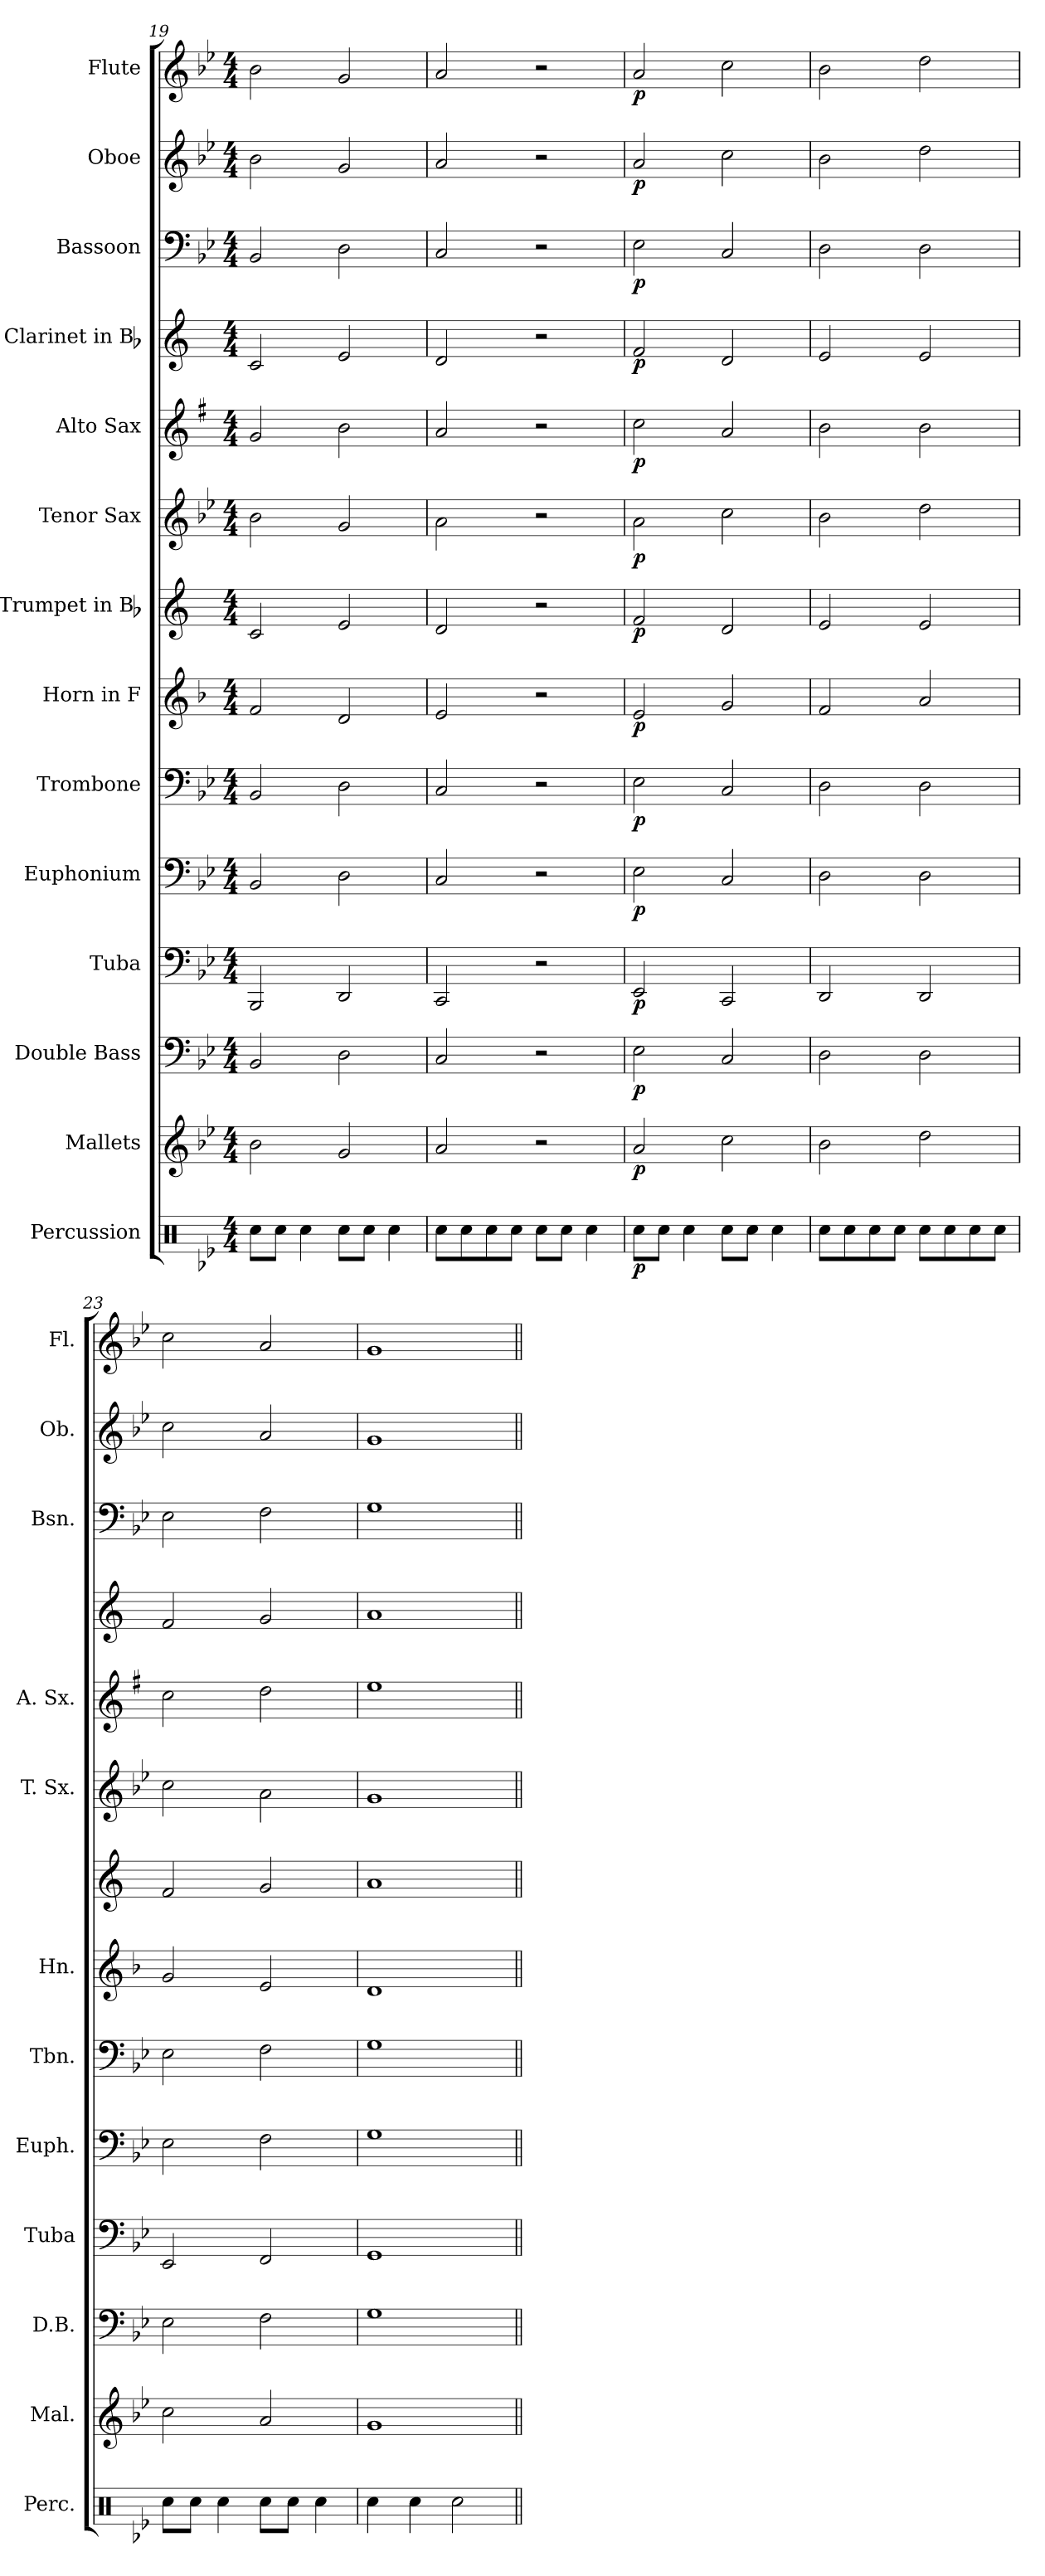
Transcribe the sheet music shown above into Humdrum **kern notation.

**kern	**dynam	**kern	**dynam	**kern	**dynam	**kern	**dynam	**kern	**dynam	**kern	**dynam	**kern	**dynam	**kern	**dynam	**kern	**dynam	**kern	**dynam	**kern	**dynam	**kern	**dynam	**kern	**dynam	**kern	**dynam
*part14	*part14	*part13	*part13	*part12	*part12	*part11	*part11	*part10	*part10	*part9	*part9	*part8	*part8	*part7	*part7	*part6	*part6	*part5	*part5	*part4	*part4	*part3	*part3	*part2	*part2	*part1	*part1
*staff14	*staff14	*staff13	*staff13	*staff12	*staff12	*staff11	*staff11	*staff10	*staff10	*staff9	*staff9	*staff8	*staff8	*staff7	*staff7	*staff6	*staff6	*staff5	*staff5	*staff4	*staff4	*staff3	*staff3	*staff2	*staff2	*staff1	*staff1
*I"Percussion	*	*I"Mallets	*	*I"Double Bass	*	*I"Tuba	*	*I"Euphonium	*	*I"Trombone	*	*I"Horn in F	*	*I"Trumpet in Bb	*	*I"Tenor Sax	*	*I"Alto Sax	*	*I"Clarinet in Bb	*	*I"Bassoon	*	*I"Oboe	*	*I"Flute	*
*I'Perc.	*	*I'Mal.	*	*I'D.B.	*	*I'Tuba	*	*I'Euph.	*	*I'Tbn.	*	*I'Hn.	*	*	*	*I'T. Sx.	*	*I'A. Sx.	*	*	*	*I'Bsn.	*	*I'Ob.	*	*I'Fl.	*
*clefX	*	*clefG2	*	*clefF4	*	*clefF4	*	*clefF4	*	*clefF4	*	*clefG2	*	*clefG2	*	*clefG2	*	*clefG2	*	*clefG2	*	*clefF4	*	*clefG2	*	*clefG2	*
*	*	*	*	*ITrd7c12	*	*	*	*	*	*	*	*ITrd4c7	*	*ITrd1c2	*	*ITrd8c14	*	*ITrd5c9	*	*ITrd1c2	*	*	*	*	*	*	*
*k[b-e-]	*	*k[b-e-]	*	*k[b-e-]	*	*k[b-e-]	*	*k[b-e-]	*	*k[b-e-]	*	*k[b-e-]	*	*k[b-e-]	*	*k[b-e-]	*	*k[b-e-]	*	*k[b-e-]	*	*k[b-e-]	*	*k[b-e-]	*	*k[b-e-]	*
*B-:	*	*B-:	*	*B-:	*	*B-:	*	*B-:	*	*B-:	*	*B-:	*	*B-:	*	*B-:	*	*B-:	*	*B-:	*	*B-:	*	*B-:	*	*B-:	*
*M4/4	*	*M4/4	*	*M4/4	*	*M4/4	*	*M4/4	*	*M4/4	*	*M4/4	*	*M4/4	*	*M4/4	*	*M4/4	*	*M4/4	*	*M4/4	*	*M4/4	*	*M4/4	*
=19	=19	=19	=19	=19	=19	=19	=19	=19	=19	=19	=19	=19	=19	=19	=19	=19	=19	=19	=19	=19	=19	=19	=19	=19	=19	=19	=19
8Rcc\L	.	2b-\	.	2BBB-/	.	2BBB-/	.	2BB-/	.	2BB-/	.	2B-/	.	2B-/	.	2B-\	.	2B-/	.	2B-/	.	2BB-/	.	2b-\	.	2b-\	.
8Rcc\J	.	.	.	.	.	.	.	.	.	.	.	.	.	.	.	.	.	.	.	.	.	.	.	.	.	.	.
4Rcc\	.	.	.	.	.	.	.	.	.	.	.	.	.	.	.	.	.	.	.	.	.	.	.	.	.	.	.
8Rcc\L	.	2g/	.	2DD\	.	2DD/	.	2D\	.	2D\	.	2G/	.	2d/	.	2G/	.	2d\	.	2d/	.	2D\	.	2g/	.	2g/	.
8Rcc\J	.	.	.	.	.	.	.	.	.	.	.	.	.	.	.	.	.	.	.	.	.	.	.	.	.	.	.
4Rcc\	.	.	.	.	.	.	.	.	.	.	.	.	.	.	.	.	.	.	.	.	.	.	.	.	.	.	.
=20	=20	=20	=20	=20	=20	=20	=20	=20	=20	=20	=20	=20	=20	=20	=20	=20	=20	=20	=20	=20	=20	=20	=20	=20	=20	=20	=20
8Rcc\L	.	2a/	.	2CC/	.	2CC/	.	2C/	.	2C/	.	2A/	.	2c/	.	2A\	.	2c/	.	2c/	.	2C/	.	2a/	.	2a/	.
8Rcc\	.	.	.	.	.	.	.	.	.	.	.	.	.	.	.	.	.	.	.	.	.	.	.	.	.	.	.
8Rcc\	.	.	.	.	.	.	.	.	.	.	.	.	.	.	.	.	.	.	.	.	.	.	.	.	.	.	.
8Rcc\J	.	.	.	.	.	.	.	.	.	.	.	.	.	.	.	.	.	.	.	.	.	.	.	.	.	.	.
8Rcc\L	.	2r	.	2r	.	2r	.	2r	.	2r	.	2r	.	2r	.	2r	.	2r	.	2r	.	2r	.	2r	.	2r	.
8Rcc\J	.	.	.	.	.	.	.	.	.	.	.	.	.	.	.	.	.	.	.	.	.	.	.	.	.	.	.
4Rcc\	.	.	.	.	.	.	.	.	.	.	.	.	.	.	.	.	.	.	.	.	.	.	.	.	.	.	.
=21	=21	=21	=21	=21	=21	=21	=21	=21	=21	=21	=21	=21	=21	=21	=21	=21	=21	=21	=21	=21	=21	=21	=21	=21	=21	=21	=21
!	!LO:DY:b	!	!LO:DY:b	!	!LO:DY:b	!	!LO:DY:b	!	!LO:DY:b	!	!LO:DY:b	!	!LO:DY:b	!	!LO:DY:b	!	!LO:DY:b	!	!LO:DY:b	!	!LO:DY:b	!	!LO:DY:b	!	!LO:DY:b	!	!LO:DY:b
8Rcc\L	p	2a/	p	2EE-\	p	2EE-/	p	2E-\	p	2E-\	p	2A/	p	2e-/	p	2A\	p	2e-\	p	2e-/	p	2E-\	p	2a/	p	2a/	p
8Rcc\J	.	.	.	.	.	.	.	.	.	.	.	.	.	.	.	.	.	.	.	.	.	.	.	.	.	.	.
4Rcc\	.	.	.	.	.	.	.	.	.	.	.	.	.	.	.	.	.	.	.	.	.	.	.	.	.	.	.
8Rcc\L	.	2cc\	.	2CC/	.	2CC/	.	2C/	.	2C/	.	2c/	.	2c/	.	2c\	.	2c/	.	2c/	.	2C/	.	2cc\	.	2cc\	.
8Rcc\J	.	.	.	.	.	.	.	.	.	.	.	.	.	.	.	.	.	.	.	.	.	.	.	.	.	.	.
4Rcc\	.	.	.	.	.	.	.	.	.	.	.	.	.	.	.	.	.	.	.	.	.	.	.	.	.	.	.
=22	=22	=22	=22	=22	=22	=22	=22	=22	=22	=22	=22	=22	=22	=22	=22	=22	=22	=22	=22	=22	=22	=22	=22	=22	=22	=22	=22
8Rcc\L	.	2b-\	.	2DD\	.	2DD/	.	2D\	.	2D\	.	2B-/	.	2d/	.	2B-\	.	2d\	.	2d/	.	2D\	.	2b-\	.	2b-\	.
8Rcc\	.	.	.	.	.	.	.	.	.	.	.	.	.	.	.	.	.	.	.	.	.	.	.	.	.	.	.
8Rcc\	.	.	.	.	.	.	.	.	.	.	.	.	.	.	.	.	.	.	.	.	.	.	.	.	.	.	.
8Rcc\J	.	.	.	.	.	.	.	.	.	.	.	.	.	.	.	.	.	.	.	.	.	.	.	.	.	.	.
8Rcc\L	.	2dd\	.	2DD\	.	2DD/	.	2D\	.	2D\	.	2d/	.	2d/	.	2d\	.	2d\	.	2d/	.	2D\	.	2dd\	.	2dd\	.
8Rcc\	.	.	.	.	.	.	.	.	.	.	.	.	.	.	.	.	.	.	.	.	.	.	.	.	.	.	.
8Rcc\	.	.	.	.	.	.	.	.	.	.	.	.	.	.	.	.	.	.	.	.	.	.	.	.	.	.	.
8Rcc\J	.	.	.	.	.	.	.	.	.	.	.	.	.	.	.	.	.	.	.	.	.	.	.	.	.	.	.
=23	=23	=23	=23	=23	=23	=23	=23	=23	=23	=23	=23	=23	=23	=23	=23	=23	=23	=23	=23	=23	=23	=23	=23	=23	=23	=23	=23
8Rcc\L	.	2cc\	.	2EE-\	.	2EE-/	.	2E-\	.	2E-\	.	2c/	.	2e-/	.	2c\	.	2e-\	.	2e-/	.	2E-\	.	2cc\	.	2cc\	.
8Rcc\J	.	.	.	.	.	.	.	.	.	.	.	.	.	.	.	.	.	.	.	.	.	.	.	.	.	.	.
4Rcc\	.	.	.	.	.	.	.	.	.	.	.	.	.	.	.	.	.	.	.	.	.	.	.	.	.	.	.
8Rcc\L	.	2a/	.	2FF\	.	2FF/	.	2F\	.	2F\	.	2A/	.	2f/	.	2A\	.	2f\	.	2f/	.	2F\	.	2a/	.	2a/	.
8Rcc\J	.	.	.	.	.	.	.	.	.	.	.	.	.	.	.	.	.	.	.	.	.	.	.	.	.	.	.
4Rcc\	.	.	.	.	.	.	.	.	.	.	.	.	.	.	.	.	.	.	.	.	.	.	.	.	.	.	.
=24	=24	=24	=24	=24	=24	=24	=24	=24	=24	=24	=24	=24	=24	=24	=24	=24	=24	=24	=24	=24	=24	=24	=24	=24	=24	=24	=24
4Rcc\	.	1g	.	1GG	.	1GG	.	1G	.	1G	.	1G	.	1g	.	1G	.	1g	.	1g	.	1G	.	1g	.	1g	.
4Rcc\	.	.	.	.	.	.	.	.	.	.	.	.	.	.	.	.	.	.	.	.	.	.	.	.	.	.	.
2Rcc\	.	.	.	.	.	.	.	.	.	.	.	.	.	.	.	.	.	.	.	.	.	.	.	.	.	.	.
=||	=||	=||	=||	=||	=||	=||	=||	=||	=||	=||	=||	=||	=||	=||	=||	=||	=||	=||	=||	=||	=||	=||	=||	=||	=||	=||	=||
*-	*-	*-	*-	*-	*-	*-	*-	*-	*-	*-	*-	*-	*-	*-	*-	*-	*-	*-	*-	*-	*-	*-	*-	*-	*-	*-	*-
